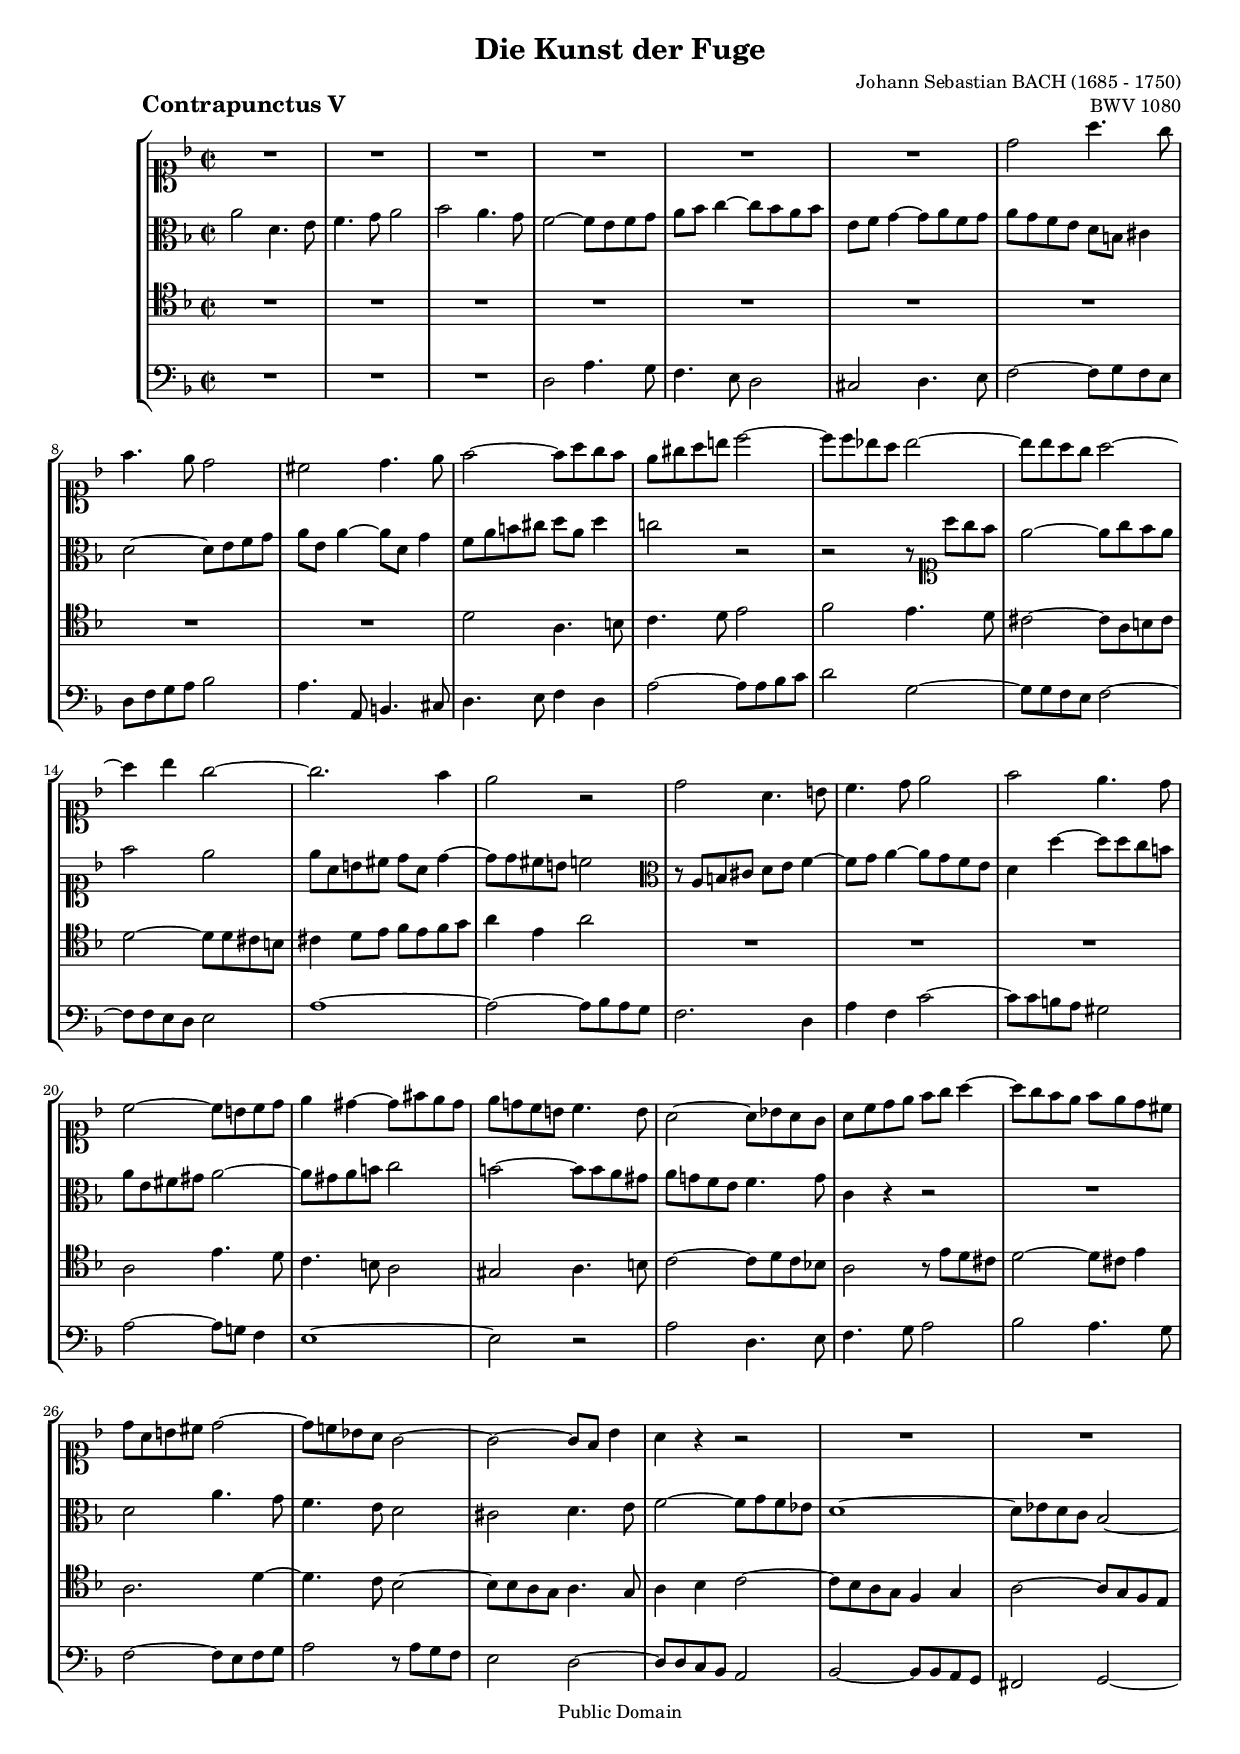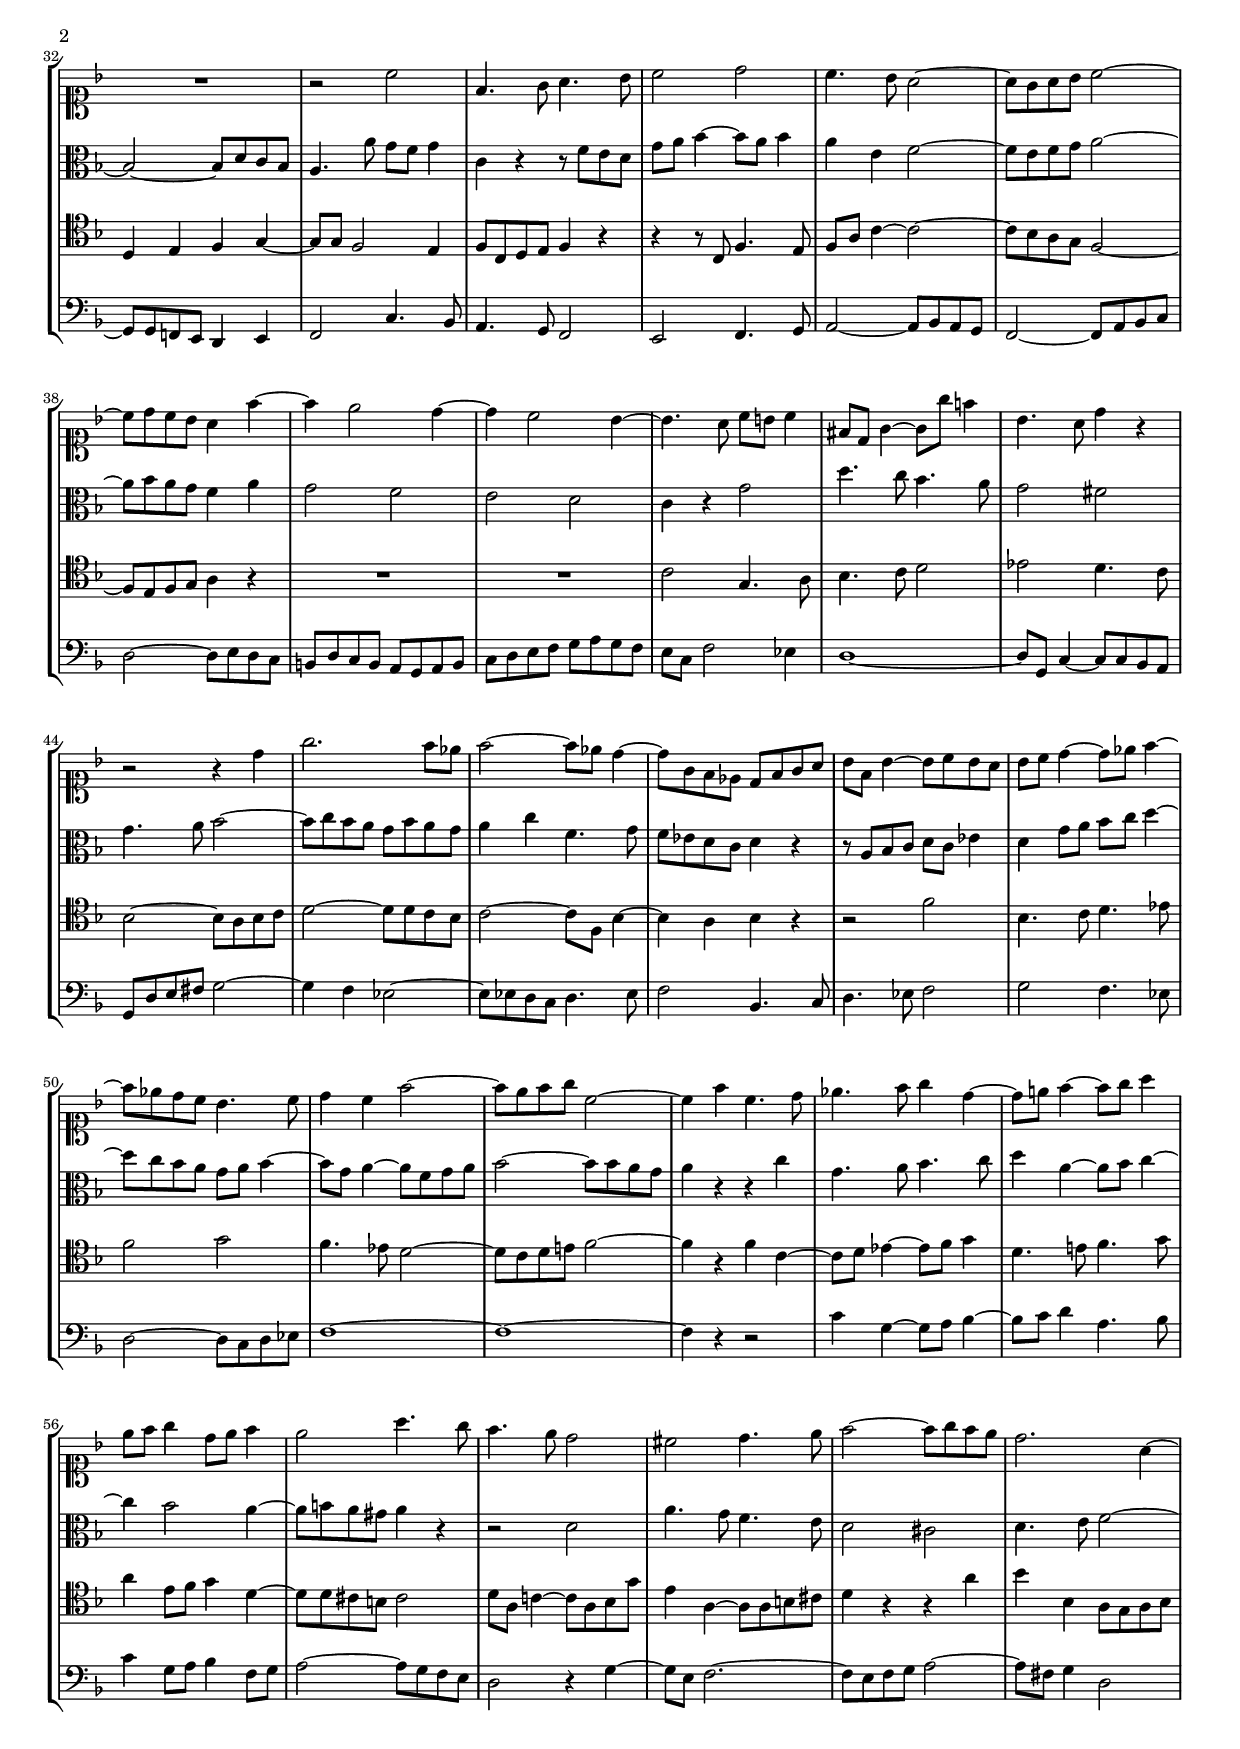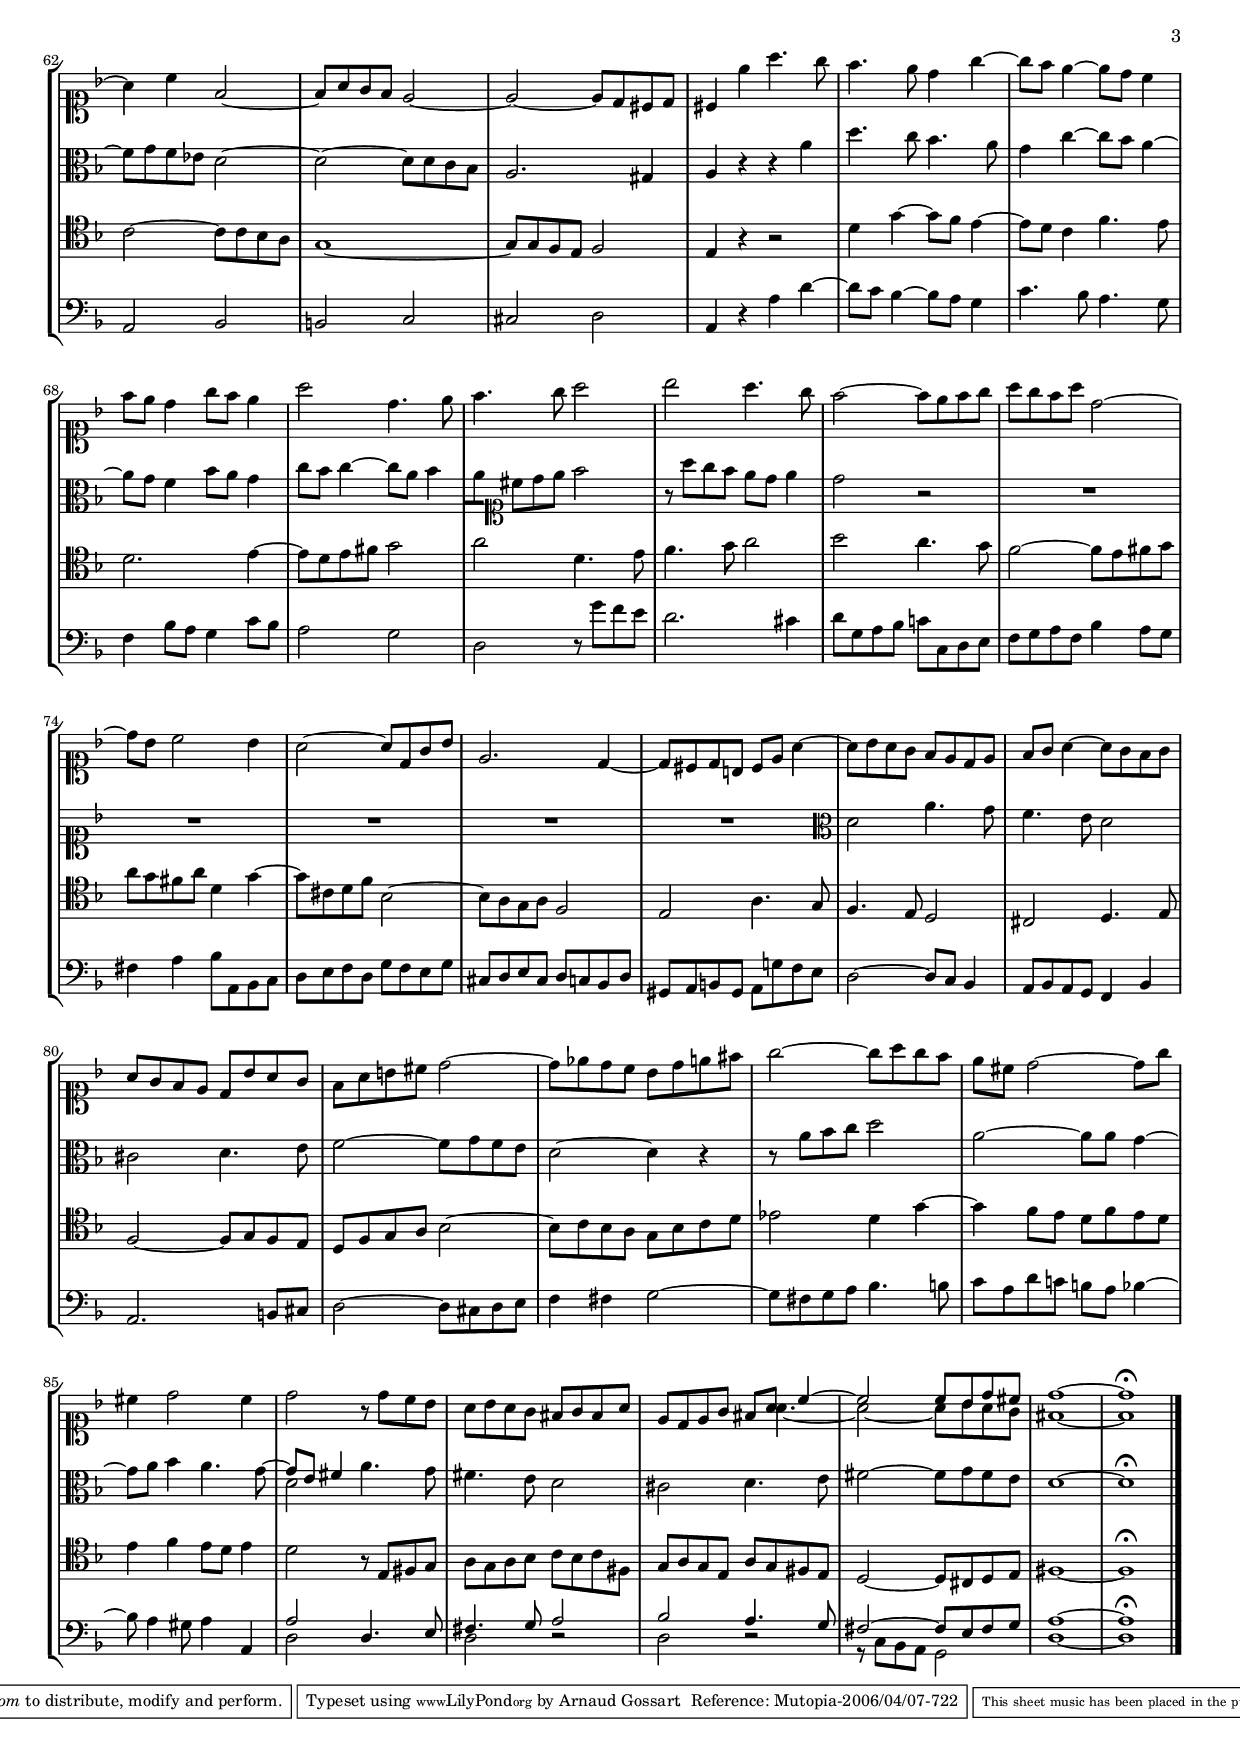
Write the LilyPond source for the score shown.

\version "2.8.0"

%#(set-default-paper-size "a4")
%#(set-default-paper-size "letter")
#(set-global-staff-size 16)

\header{
title="Die Kunst der Fuge"
piece=\markup{\hspace #10 \bold \huge "Contrapunctus V"}
opus="BWV 1080"
composer="Johann Sebastian BACH (1685 - 1750)"

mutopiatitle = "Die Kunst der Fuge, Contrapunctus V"
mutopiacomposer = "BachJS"
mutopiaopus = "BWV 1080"
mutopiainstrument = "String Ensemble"
date = "?-1750"
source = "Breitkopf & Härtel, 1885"
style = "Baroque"
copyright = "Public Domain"
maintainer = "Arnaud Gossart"
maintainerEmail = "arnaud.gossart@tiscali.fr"
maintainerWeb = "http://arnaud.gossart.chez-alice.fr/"
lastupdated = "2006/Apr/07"

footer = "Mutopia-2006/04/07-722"
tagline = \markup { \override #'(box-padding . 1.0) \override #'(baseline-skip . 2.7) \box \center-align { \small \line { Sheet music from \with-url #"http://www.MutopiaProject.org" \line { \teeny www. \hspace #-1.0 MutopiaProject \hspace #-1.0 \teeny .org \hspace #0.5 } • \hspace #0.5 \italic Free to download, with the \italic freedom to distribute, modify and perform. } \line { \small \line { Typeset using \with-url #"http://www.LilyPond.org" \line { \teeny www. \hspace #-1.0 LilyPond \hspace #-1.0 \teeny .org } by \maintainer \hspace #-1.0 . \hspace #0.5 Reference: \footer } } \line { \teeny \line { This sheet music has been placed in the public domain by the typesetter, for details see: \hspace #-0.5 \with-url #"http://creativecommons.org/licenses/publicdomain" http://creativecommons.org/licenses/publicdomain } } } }
}

% Voices %%%%%%%%%%%%%%%%%%%%%%%%%%%%%%%%%%%%%%%%%%%%%%%%%%%%%

soprano = \relative c''{

	R1*6						%1 to 6
	d2 a'4. g8
	f4. e8 d2
	cis d4. e8
	f2~ f8 a g f				%10
	e gis a b c2~
	c8 c bes! a bes2~
	bes8 bes a g a2~
	a4 bes g2~
	g2. f4						%15
	e2 r
	d a4. b8
	c4. d8 e2
	f e4. d8
	c2~ c8 b c d				%20
	e4 dis~ dis8 fis e dis
	e d! c b c4. b8
	a2~ a8 bes! a g
	a c d e f g a4~
	a8 g f e f e d cis			%25
	d a b cis d2~
	d8 c! bes! a g2~
	g~ g8 f bes4
	a r r2
	R1*3					
	r2 c						%33
	f,4. g8 a4. bes8
	c2 d						%35
	c4. bes8 a2~
	a8 g a bes c2~
	c8 d c bes a4 f'~
	f e2 d4~
	d c2 bes4~					%40
	bes4. a8 c b c4
	fis,8 d g4~ g8 g' f!4
	bes,4. a8 d4 r
	r2 r4 d
	g2. f8 ees					%45
	f2~ f8 ees d4~
	d8 g, f ees d f g a
	bes f bes4~ bes8 c bes a
	bes c d4~ d8 ees f4~
	f8 ees d c bes4. c8			%50
	d4 c f2~
	f8 e f g c,2~
	c4 f c4. d8
	ees4. f8 g4 d~
	d8 e! f4~ f8 g a4			%55
	e8 f g4 d8 e f4
	e2 a4. g8
	f4. e8 d2
	cis d4. e8
	f2~ f8 g f e				%60
	d2. a4~
	a c f,2~
	f8 a g f e2~
	e~ e8 d cis d
	cis4 e' a4. g8				%65
	f4. e8 d4 g~
	g8 f e4~ e8 d c4
	f8 e d4 g8 f e4
	a2 d,4. e8
	f4. g8 a2 					%70
	bes a4. g8
	f2~ f8 e f g
	a g f a d,2~
	d8 bes c2 bes4
	a2~ a8 d, g bes				%75
	e,2. d4~
	d8 cis d b cis e a4~
	a8 bes a g f e d e
	f g a4~ a8 g f g
	a g f e d bes' a g			%80
	f a b cis d2~
	d8 ees d c bes d e fis
	g2~ g8 a g f
	e cis d2~ d8 g
	cis,4 d2 cis4				%85
	d2 r8 d c bes
	a bes a g fis g fis a
	<<
	{\stemUp e d e g fis a c4~ c2 c8 bes d cis d1~ d\fermata}
	\\
	{\stemDown s2 s8 a4.~ a2~ a8 bes a g fis1~ fis}
	>>
	
	\bar "|."

}

%%%%%%%%%%%%%%%%%%%%%%%%%%%%%%%%%%%%%%%%%%%%%%%%%%%%%%%%%%%%%%

alto = \relative c''{

	a2 d,4. e8					%1
	f4. g8 a2
	bes a4. g8
	f2~ f8 e f g
	a bes c4~ c8 bes a bes		%5
	e, f g4~ g8 a f g
	a g f e d b cis4
	d2~ d8 e f g
	a e a4~ a8 d, g4
	f8 a b cis d a d4			%10
	c!2 r
	r r8 \clef soprano a' g f
	e2~ e8 g f e 
	f2 e
	e8 a, b cis d a d4~			%15
	d8 d cis b c2
	\clef alto r8 a, b cis d e f4~
	f8 g a4~ a8 g f e
	d4 d'~ d8 d c b
	a e fis gis a2~				%20
	a8 gis a b c2
	b~ b8 b a gis
	a g! f e f4. g8
	c,4 r r2
	R1							%25
	d2 a'4. g8
	f4. e8 d2
	cis d4. e8
	f2~ f8 g f ees
	d1~							%30
	d8 ees d c bes2~
	bes~ bes8 d c bes
	a4. a'8 g f g4
	c, r r8 f e d
	g a bes4~ bes8 a bes4		%35
	a e f2~
	f8 e f g a2~
	a8 bes a g f4 a
	g2 f
	e d							%40
	c4 r g'2
	d'4. c8 bes4. a8
	g2 fis
	g4. a8 bes2~
	bes8 c bes a g bes a g		%45
	a4 c f,4. g8
	f ees d c d4 r
	r8 a bes c d c ees4
	d g8 a bes c d4~
	d8 c bes a g a bes4~		%50
	bes8 g a4~ a8 f g a
	bes2~ bes8 bes a g
	a4 r r c
	g4. a8 bes4. c8
	d4 a~ a8 bes c4~			%55
	c bes2 a4~
	a8 b a gis a4 r
	r2 d,
	a'4. g8 f4. e8
	d2 cis						%60
	d4. e8 f2~~
	f8 g f ees d2~
	d~ d8 d c bes
	a2. gis4
	a4 r r a'					%65
	d4. c8 bes4. a8
	g4 c~ c8 bes a4~
	a8 g f4 bes8 a g4
	c8 bes c4~ c8 a bes4
	a8[] \clef soprano cis d e f2	%70
	r8 a g f e d e4
	d2 r2
	R1*5
	\clef alto d,2 a'4. g8		%78
	f4. e8 d2
	cis d4. e8					%80
	f2~ f8 g f e
	d2~ d4 r
	r8 a' bes c d2
	a~ a8 a g4~
	g8 a bes4 a4. g8~			%85
	\stemUp <<{g e fis4}\new Voice{\stemDown d2}>> \stemNeutral a'4. g8
	fis4. e8 d2
	cis d4. e8
	fis2~ fis8 g fis e
	d1~							%90
	d\fermata

		
}

%%%%%%%%%%%%%%%%%%%%%%%%%%%%%%%%%%%%%%%%%%%%%%%%%%%%%%%%%%%%%%

tenor = \relative c'{

	R1*9						%1 to 9
	d2 a4. b8					%10
	c4. d8 e2
	f e4. d8
	cis2~~ cis8 a b cis
	d2~ d8 d cis b
	cis4 d8 e f e f g			%15
	a4 e a2
	R1*3
	a,2 e'4. d8					%20
	c4. b8 a2
	gis a4. b8
	c2~ c8 d c bes!
	a2 r8 e' d cis
	d2~ d8 cis e4				%25
	a,2. d4~
	d4. c8 bes2~
	bes8 bes a g a4. g8
	a4 bes c2~
	c8 bes a g f4 g				%30
	a2~ a8 g f e
	d4 e f g~
	g8 g f2 e4
	f8 c d e f4 r
	r r8 c f4. e8				%35
	f a c4~ c2~
	c8 bes a g f2~
	f8 e f g a4 r
	R1*2
	c2 g4. a8					%41
	bes4. c8 d2
	ees d4. c8
	bes2~ bes8 a bes c
	d2~ d8 d c bes				%45
	c2~ c8 f, bes4~
	bes a bes r
	r2 f'2
	bes,4. c8 d4. ees8
	f2 g						%50
	f4. ees8 d2~
	d8 c d e! f2~
	f4 r f c~
	c8 d ees4~ ees8 f g4
	d4. e!8 f4. g8				%55
	a4 e8 f g4 d~
	d8 d cis b cis2
	d8 a c!4~ c8 a bes g'
	e4 a,~ a8 a b cis
	d4 r r a'					%60
	bes bes, a8 g a bes
	c2~ c8 c bes a
	g1~ 
	g8 g f e f2
	e4 r r2						%65
	d'4 g~ g8 f e4~
	e8 d c4 f4. e8
	d2. e4~
	e8 d e fis g2
	a d,4. e8					%70 
	f4. g8 a2
	bes a4. g8
	f2~ f8 e fis g
	a g fis a d,4 g~
	g8 cis, d f bes,2~			%75
	bes8 a g a f2
	e a4. g8
	f4. e8 d2
	cis d4. e8
	f2~ f8 g f e				%80
	d f g a bes2~
	bes8 c bes a g bes c d
	ees2 d4 g~
	g f8 e d f e d
	e4 f e8 d e4				%85
	d2 r8 e, fis g
	a g a bes c bes c fis,
	g a g e a g fis e
	d2~ d8 cis d e
	fis1~						%90
	fis\fermata
	
}

%%%%%%%%%%%%%%%%%%%%%%%%%%%%%%%%%%%%%%%%%%%%%%%%%%%%%%%%%%%%%%%%%%%%

bass = \relative c{

	R1*3					%1 to 3
	d2 a'4. g8
	f4. e8 d2				%5
	cis d4. e8
	f2~ f8 g f e
	d f g a bes2
	a4. a,8 b4. cis8
	d4. e8 f4 d				%10
	a'2~ a8 a bes c
	d2 g,~
	g8 g f e f2~
	f8 f e d e2
	a1~						%15
	a2~ a8 bes a g
	f2. d4
	a'4 f c'2~
	c8 c b a gis2
	a~ a8 g! f4				%20
	e1~ 
	e2 r
	a d,4. e8 
	f4. g8 a2
	bes a4. g8				%25
	f2~ f8 e f g
	a2 r8 a g f
	e2 d~
	d8 d c bes a2
	bes~ bes8 bes a g		%30
	fis2 g~
	g8 g f! e d4 e
	f2 c'4. bes8
	a4. g8 f2
	e f4. g8				%35
	a2~ a8 bes a g
	f2~ f8 a bes c
	d2~ d8 e d c
	b d c b a g a b
	c d e f g a g f			%40
	e c f2 ees4
	d1~
	d8 g, c4~ c8 c bes a
	g d' e fis g2~
	g4 f ees2~				%45
	ees8 ees d c d4. ees8
	f2 bes,4. c8
	d4. ees8 f2
	g f4. ees8
	d2~ d8 c d ees			%50
	f1~
	f~
	f4 r r2
	c'4 g~ g8 a bes4~ 
	bes8 c d4 a4. bes8		%55
	c4 g8 a bes4 f8 g
	a2~ a8 g f e
	d2 r4 g~
	g8 e f2.~
	f8 e f g a2~			%60
	a8 fis g4 d2
	a bes
	b c
	cis d
	a4 r a' d~				%65
	d8 c bes4~ bes8 a g4 
	c4. bes8 a4. g8
	f4 bes8 a g4 c8 bes
	a2 g
	d r8 g' f e				%70
	d2. cis4
	d8 g, a bes c! c, d e
	f g a f bes4 a8 g
	fis4 a bes8 a, bes c
	d e f d g f e g			%75
	cis, d e cis d c bes d
	gis, a b gis a g'! f e
	d2~ d8 c bes4
	a8 bes a g f4 bes
	a2. b8 cis				%80
	d2~ d8cis d e
	f4 fis g2~
	g8 fis g a bes4. b8
	c a d c! b a bes4~
	bes8 a4 gis8 a4 a,		%85
	\stemUp \tieUp <<
	{a'2 d,4. e8 fis4. g8 a2 bes a4. g8 fis2~ fis8 e fis g a1~ a\fermata}
	\new Voice{\stemDown \tieDown d,2 s d r d r r8 c bes a g2 d'1~ d}
	>>

}

%%%%%%%%%%%%%%%%%%%%%%%%%%%%%%%%%%%%%%%%%%%%%%%%%%%%%%%%%%%%%%%%%%%%%%%
% Score %%%%%%%%%%%%%%%%%%%%%%%%%%%%%%%%%%%%%%%%%%%%%%%%%%%%%%%%%%%%%%%
%%%%%%%%%%%%%%%%%%%%%%%%%%%%%%%%%%%%%%%%%%%%%%%%%%%%%%%%%%%%%%%%%%%%%%%

global = {\time 2/2 \key d \minor}

\score{
    \context StaffGroup <<
	\new Staff <<\global \clef soprano \soprano>>
	\new Staff <<\global \clef alto \alto>>
	\new Staff <<\global \clef tenor \tenor>>
	\new Staff <<\global \clef bass \bass>>
    >>
  \midi {\tempo 4=120}
  \layout{}
}

